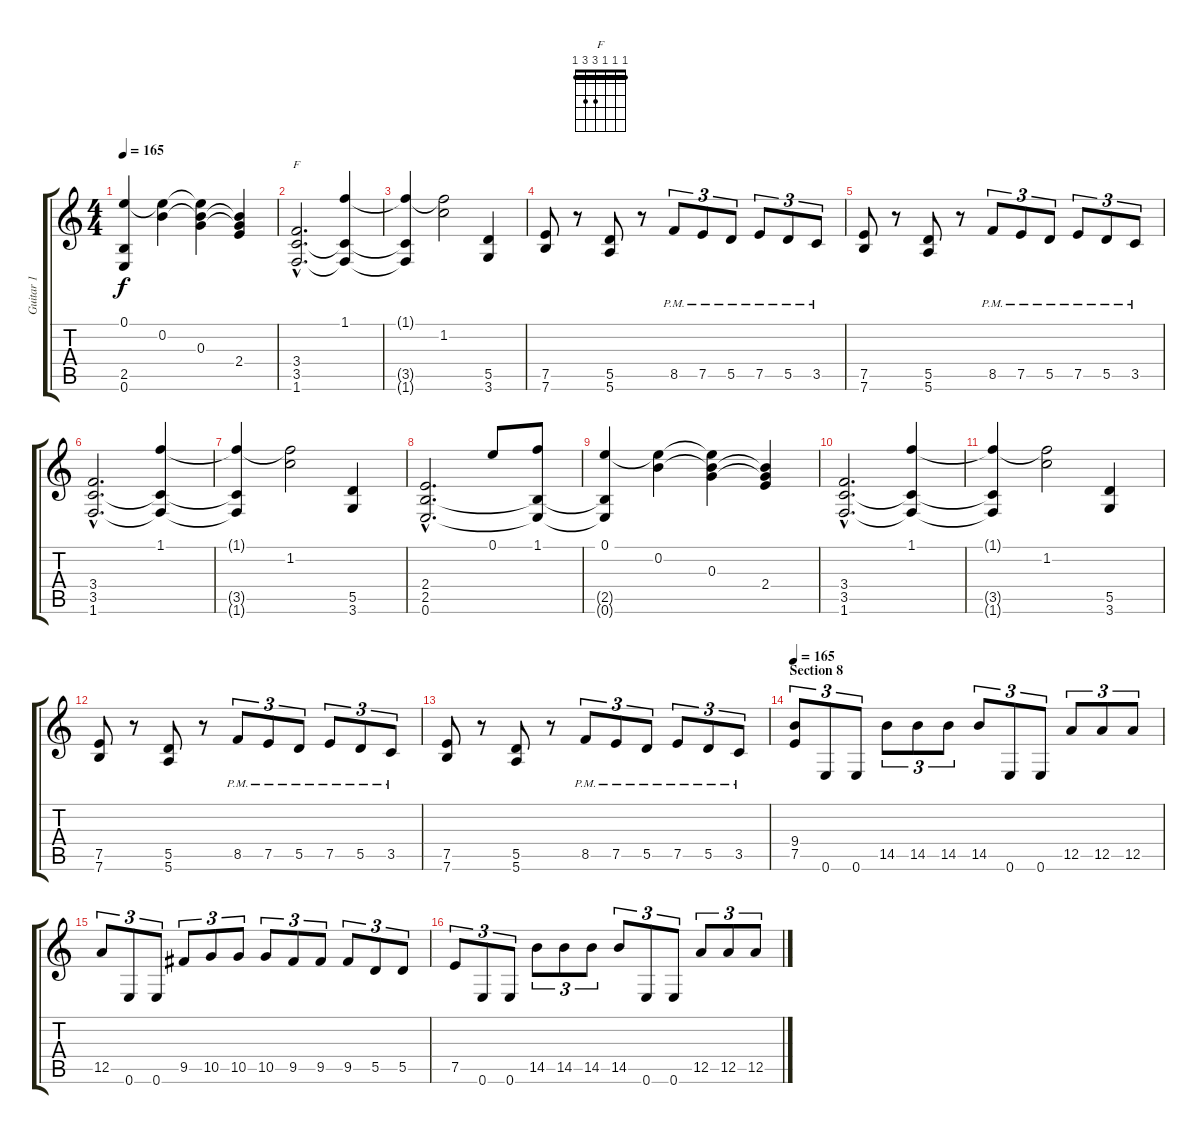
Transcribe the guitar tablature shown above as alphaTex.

\track ("Guitar 1" "Guitar 1") {instrument distortionguitar}
\staff {score tabs}
\tuning (E4 B3 G3 D3 A2 E2) {hide}
\chord ("F" 1 1 1 3 3 1) {barre 1}
\ts (4 4)
\tempo 165
\clef g2
\ks c
(0.1 2.5{t} 0.6{t}).4{dy f} (0.1{t} 0.2).4 (0.1{t} 0.2{t} 0.3).4 (0.2{t} 0.3{t} 2.4).4 |
(3.4{hac} 3.5{hac} 1.6{hac}).2{d ch "F"} (1.1 3.5{t} 1.6{t}).4 |
(1.1{t} 3.5{t} 1.6{t}).4 (1.1{t} 1.2).2 (5.5 3.6).4 |
(7.5 7.6).8 r.8 (5.5 5.6).8 r.8 8.5{pm}.8{tu (3 2)} 7.5{pm}.8{tu (3 2)} 5.5{pm}.8{tu (3 2)} 7.5{pm}.8{tu (3 2)} 5.5{pm}.8{tu (3 2)} 3.5{pm}.8{tu (3 2)} |
(7.5 7.6).8 r.8 (5.5 5.6).8 r.8 8.5{pm}.8{tu (3 2)} 7.5{pm}.8{tu (3 2)} 5.5{pm}.8{tu (3 2)} 7.5{pm}.8{tu (3 2)} 5.5{pm}.8{tu (3 2)} 3.5{pm}.8{tu (3 2)} |
(3.4{hac} 3.5{hac} 1.6{hac}).2{d} (1.1 3.5{t} 1.6{t}).4 |
(1.1{t} 3.5{t} 1.6{t}).4 (1.1{t} 1.2).2 (5.5 3.6).4 |
(2.4{hac} 2.5{hac} 0.6{hac}).2{d} 0.1.8 (1.1 2.5{t} 0.6{t}).8 |
(0.1 2.5{t} 0.6{t}).4 (0.1{t} 0.2).4 (0.1{t} 0.2{t} 0.3).4 (0.2{t} 0.3{t} 2.4).4 |
(3.4{hac} 3.5{hac} 1.6{hac}).2{d} (1.1 3.5{t} 1.6{t}).4 |
(1.1{t} 3.5{t} 1.6{t}).4 (1.1{t} 1.2).2 (5.5 3.6).4 |
(7.5 7.6).8 r.8 (5.5 5.6).8 r.8 8.5{pm}.8{tu (3 2)} 7.5{pm}.8{tu (3 2)} 5.5{pm}.8{tu (3 2)} 7.5{pm}.8{tu (3 2)} 5.5{pm}.8{tu (3 2)} 3.5{pm}.8{tu (3 2)} |
(7.5 7.6).8 r.8 (5.5 5.6).8 r.8 8.5{pm}.8{tu (3 2)} 7.5{pm}.8{tu (3 2)} 5.5{pm}.8{tu (3 2)} 7.5{pm}.8{tu (3 2)} 5.5{pm}.8{tu (3 2)} 3.5{pm}.8{tu (3 2)} |
\section ("" "Section 8")
\tempo 165
(9.4 7.5).8{tu (3 2)} 0.6.8{tu (3 2)} 0.6.8{tu (3 2)} 14.5.8{tu (3 2)} 14.5.8{tu (3 2)} 14.5.8{tu (3 2)} 14.5.8{tu (3 2)} 0.6.8{tu (3 2)} 0.6.8{tu (3 2)} 12.5.8{tu (3 2)} 12.5.8{tu (3 2)} 12.5.8{tu (3 2)} |
12.5.8{tu (3 2)} 0.6.8{tu (3 2)} 0.6.8{tu (3 2)} 9.5.8{tu (3 2)} 10.5.8{tu (3 2)} 10.5.8{tu (3 2)} 10.5.8{tu (3 2)} 9.5.8{tu (3 2)} 9.5.8{tu (3 2)} 9.5.8{tu (3 2)} 5.5.8{tu (3 2)} 5.5.8{tu (3 2)} |
7.5.8{tu (3 2)} 0.6.8{tu (3 2)} 0.6.8{tu (3 2)} 14.5.8{tu (3 2)} 14.5.8{tu (3 2)} 14.5.8{tu (3 2)} 14.5.8{tu (3 2)} 0.6.8{tu (3 2)} 0.6.8{tu (3 2)} 12.5.8{tu (3 2)} 12.5.8{tu (3 2)} 12.5.8{tu (3 2)}
